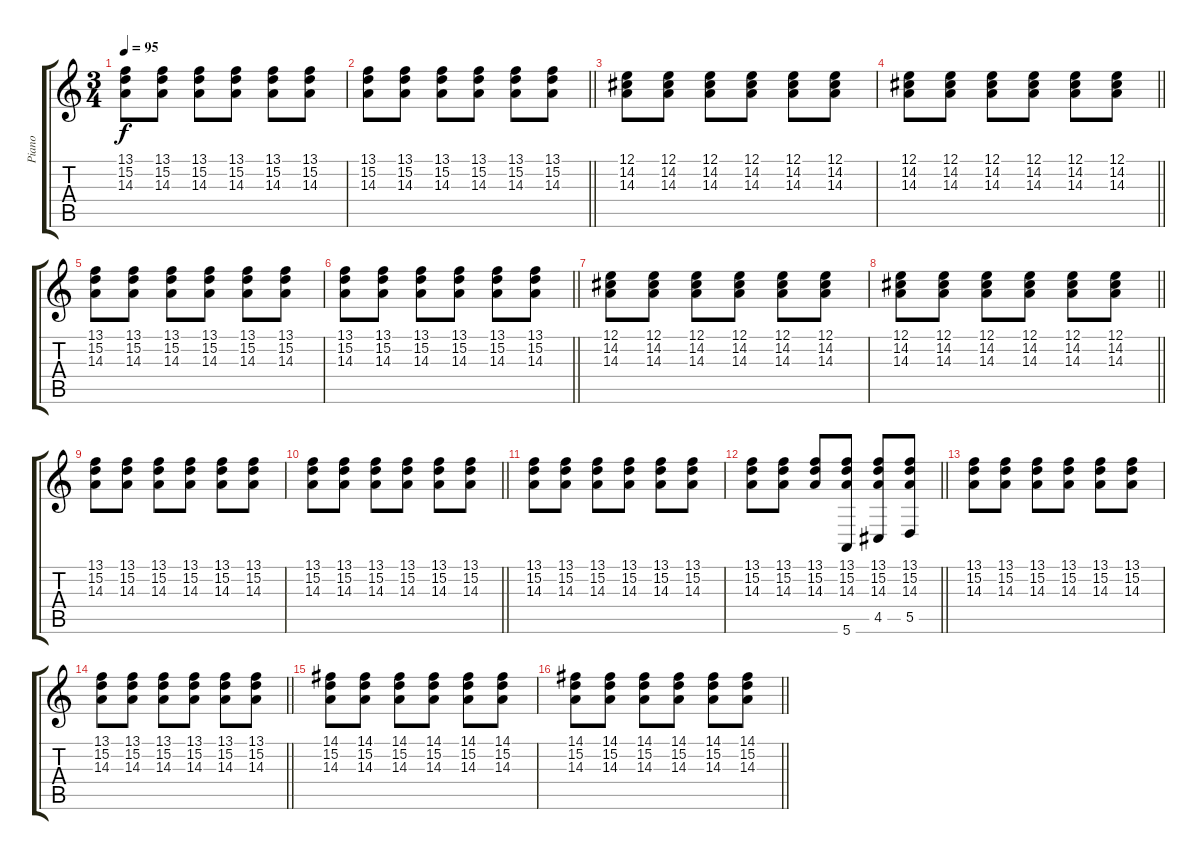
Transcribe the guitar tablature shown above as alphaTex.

\track ("Piano" "Piano") {instrument brightacousticpiano}
\staff {score tabs}
\tuning (E4 B3 G3 D3 A2 E2) {hide}
\ts (3 4)
\tempo 95
\clef g2
\ks c
(13.1 15.2 14.3).8{dy f} (13.1 15.2 14.3).8 (13.1 15.2 14.3).8 (13.1 15.2 14.3).8 (13.1 15.2 14.3).8 (13.1 15.2 14.3).8 |
\barLineRight lightlight
(13.1 15.2 14.3).8 (13.1 15.2 14.3).8 (13.1 15.2 14.3).8 (13.1 15.2 14.3).8 (13.1 15.2 14.3).8 (13.1 15.2 14.3).8 |
(12.1 14.2 14.3).8 (12.1 14.2 14.3).8 (12.1 14.2 14.3).8 (12.1 14.2 14.3).8 (12.1 14.2 14.3).8 (12.1 14.2 14.3).8 |
\barLineRight lightlight
(12.1 14.2 14.3).8 (12.1 14.2 14.3).8 (12.1 14.2 14.3).8 (12.1 14.2 14.3).8 (12.1 14.2 14.3).8 (12.1 14.2 14.3).8 |
(13.1 15.2 14.3).8 (13.1 15.2 14.3).8 (13.1 15.2 14.3).8 (13.1 15.2 14.3).8 (13.1 15.2 14.3).8 (13.1 15.2 14.3).8 |
\barLineRight lightlight
(13.1 15.2 14.3).8 (13.1 15.2 14.3).8 (13.1 15.2 14.3).8 (13.1 15.2 14.3).8 (13.1 15.2 14.3).8 (13.1 15.2 14.3).8 |
(12.1 14.2 14.3).8 (12.1 14.2 14.3).8 (12.1 14.2 14.3).8 (12.1 14.2 14.3).8 (12.1 14.2 14.3).8 (12.1 14.2 14.3).8 |
\barLineRight lightlight
(12.1 14.2 14.3).8 (12.1 14.2 14.3).8 (12.1 14.2 14.3).8 (12.1 14.2 14.3).8 (12.1 14.2 14.3).8 (12.1 14.2 14.3).8 |
(13.1 15.2 14.3).8 (13.1 15.2 14.3).8 (13.1 15.2 14.3).8 (13.1 15.2 14.3).8 (13.1 15.2 14.3).8 (13.1 15.2 14.3).8 |
\barLineRight lightlight
(13.1 15.2 14.3).8 (13.1 15.2 14.3).8 (13.1 15.2 14.3).8 (13.1 15.2 14.3).8 (13.1 15.2 14.3).8 (13.1 15.2 14.3).8 |
(13.1 15.2 14.3).8 (13.1 15.2 14.3).8 (13.1 15.2 14.3).8 (13.1 15.2 14.3).8 (13.1 15.2 14.3).8 (13.1 15.2 14.3).8 |
\barLineRight lightlight
(13.1 15.2 14.3).8 (13.1 15.2 14.3).8 (13.1 15.2 14.3).8 (13.1 15.2 14.3 5.6).8 (13.1 15.2 14.3 4.5).8 (13.1 15.2 14.3 5.5).8 |
(13.1 15.2 14.3).8 (13.1 15.2 14.3).8 (13.1 15.2 14.3).8 (13.1 15.2 14.3).8 (13.1 15.2 14.3).8 (13.1 15.2 14.3).8 |
\barLineRight lightlight
(13.1 15.2 14.3).8 (13.1 15.2 14.3).8 (13.1 15.2 14.3).8 (13.1 15.2 14.3).8 (13.1 15.2 14.3).8 (13.1 15.2 14.3).8 |
(14.1 15.2 14.3).8 (14.1 15.2 14.3).8 (14.1 15.2 14.3).8 (14.1 15.2 14.3).8 (14.1 15.2 14.3).8 (14.1 15.2 14.3).8 |
\barLineRight lightlight
(14.1 15.2 14.3).8 (14.1 15.2 14.3).8 (14.1 15.2 14.3).8 (14.1 15.2 14.3).8 (14.1 15.2 14.3).8 (14.1 15.2 14.3).8
